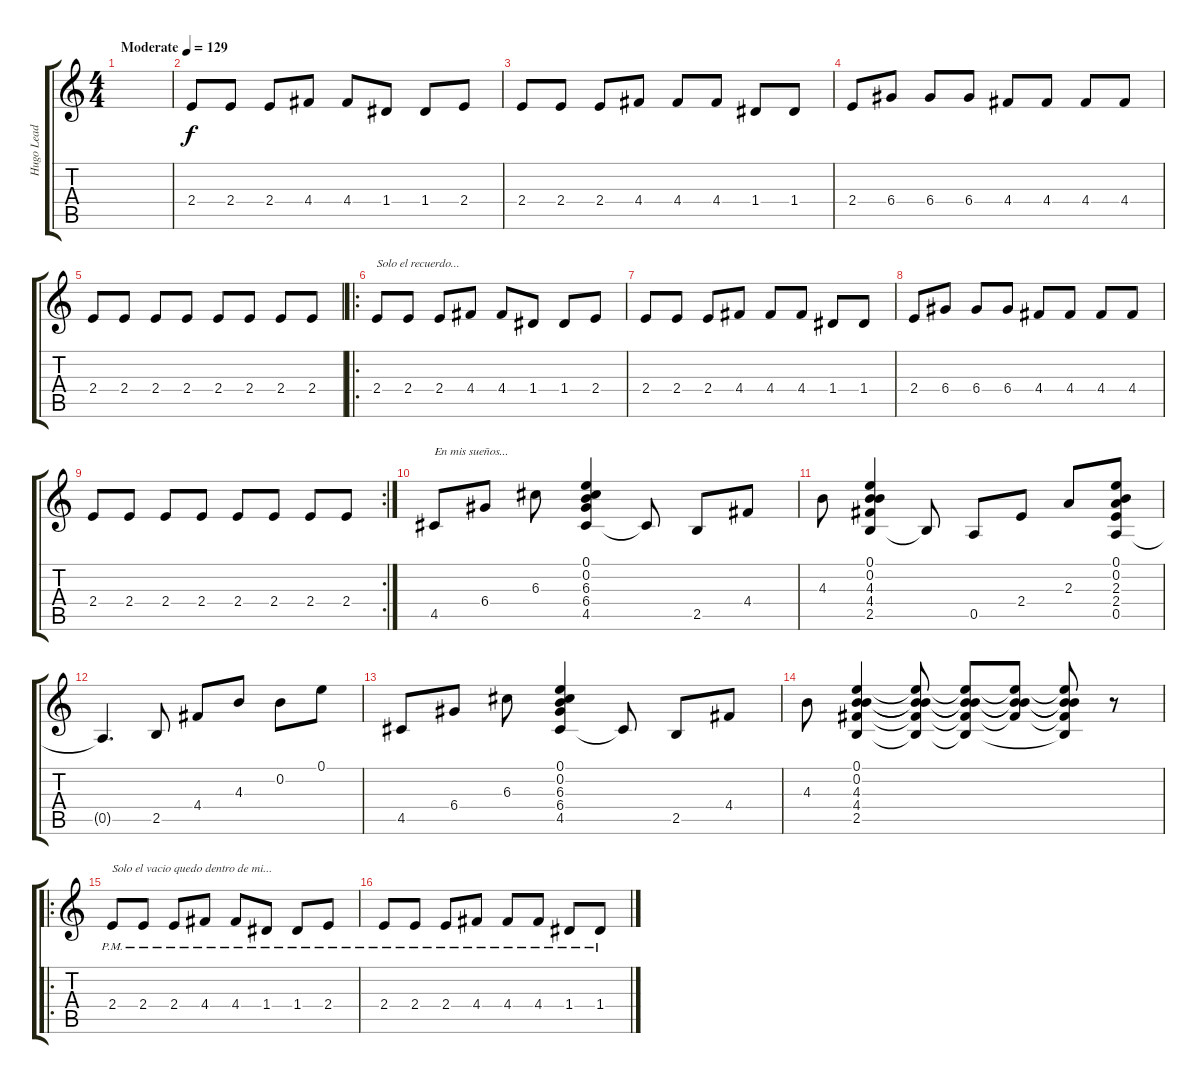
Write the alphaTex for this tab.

\track ("Hugo Lead Guitar" "Hugo Lead ") {instrument electricguitarjazz}
\staff {score tabs}
\tuning (E4 B3 G3 D3 A2 E2) {hide}
\ts (4 4)
\tempo (129 "Moderate")
\clef g2
\ks c
|
2.4.8 2.4.8 2.4.8 4.4.8 4.4.8 1.4.8 1.4.8 2.4.8 |
2.4.8 2.4.8 2.4.8 4.4.8 4.4.8 4.4.8 1.4.8 1.4.8 |
2.4.8 6.4.8 6.4.8 6.4.8 4.4.8 4.4.8 4.4.8 4.4.8 |
2.4.8 2.4.8 2.4.8 2.4.8 2.4.8 2.4.8 2.4.8 2.4.8 |
\ro
2.4.8{txt "Solo el recuerdo..."} 2.4.8 2.4.8 4.4.8 4.4.8 1.4.8 1.4.8 2.4.8 |
2.4.8 2.4.8 2.4.8 4.4.8 4.4.8 4.4.8 1.4.8 1.4.8 |
2.4.8 6.4.8 6.4.8 6.4.8 4.4.8 4.4.8 4.4.8 4.4.8 |
\rc 2
2.4.8 2.4.8 2.4.8 2.4.8 2.4.8 2.4.8 2.4.8 2.4.8 |
4.5.8{txt "En mis sueños..."} 6.4.8 6.3.8 (0.1 0.2 6.3 6.4 4.5).4 4.5{t}.8 2.5.8 4.4.8 |
4.3.8 (0.1 0.2 4.3 4.4 2.5).4 2.5{t}.8 0.5.8 2.4.8 2.3.8 (0.1 0.2 2.3 2.4 0.5).8 |
0.5{t}.4{d} 2.5.8 4.4.8 4.3.8 0.2.8 0.1.8 |
4.5.8 6.4.8 6.3.8 (0.1 0.2 6.3 6.4 4.5).4 4.5{t}.8 2.5.8 4.4.8 |
4.3.8 (0.1 0.2 4.3 4.4 2.5).4 (0.1{t} 0.2{t} 4.3{t} 4.4{t} 2.5{t}).8 (0.1{t} 0.2{t} 4.3{t} 4.4{t} 2.5{t}).8 (0.1{t} 0.2{t} 4.3{t} 4.4{t}).8 (0.1{t} 0.2{t} 4.3{t} 4.4{t} 2.5{t}).8 r.8 |
\ro
2.4{pm}.8{txt "Solo el vacio quedo dentro de mi..."} 2.4{pm}.8 2.4{pm}.8 4.4{pm}.8 4.4{pm}.8 1.4{pm}.8 1.4{pm}.8 2.4{pm}.8 |
2.4{pm}.8 2.4{pm}.8 2.4{pm}.8 4.4{pm}.8 4.4{pm}.8 4.4{pm}.8 1.4{pm}.8 1.4{pm}.8
